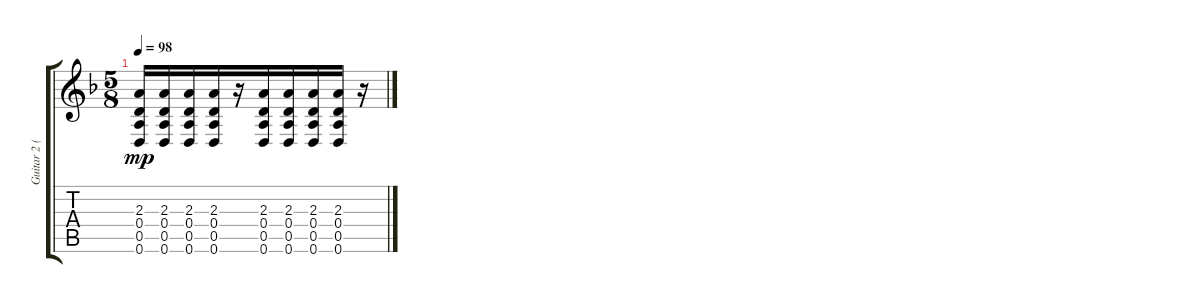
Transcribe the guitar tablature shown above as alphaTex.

\track ("Guitar 2 (right)" "Guitar 2 (") {instrument distortionguitar}
\staff {score tabs}
\tuning (E4 B3 G3 D3 A2 D2) {hide}
\ts (5 8)
\tempo 98
\clef g2
\ks dminor
(2.3 0.4 0.5 0.6).16{dy mp} (2.3 0.4 0.5 0.6).16{beam merge} (2.3 0.4 0.5 0.6).16 (2.3 0.4 0.5 0.6).16 r.16 (2.3 0.4 0.5 0.6).16{beam merge} (2.3 0.4 0.5 0.6).16{beam merge} (2.3 0.4 0.5 0.6).16{beam merge} (2.3 0.4 0.5 0.6).16 r.16
